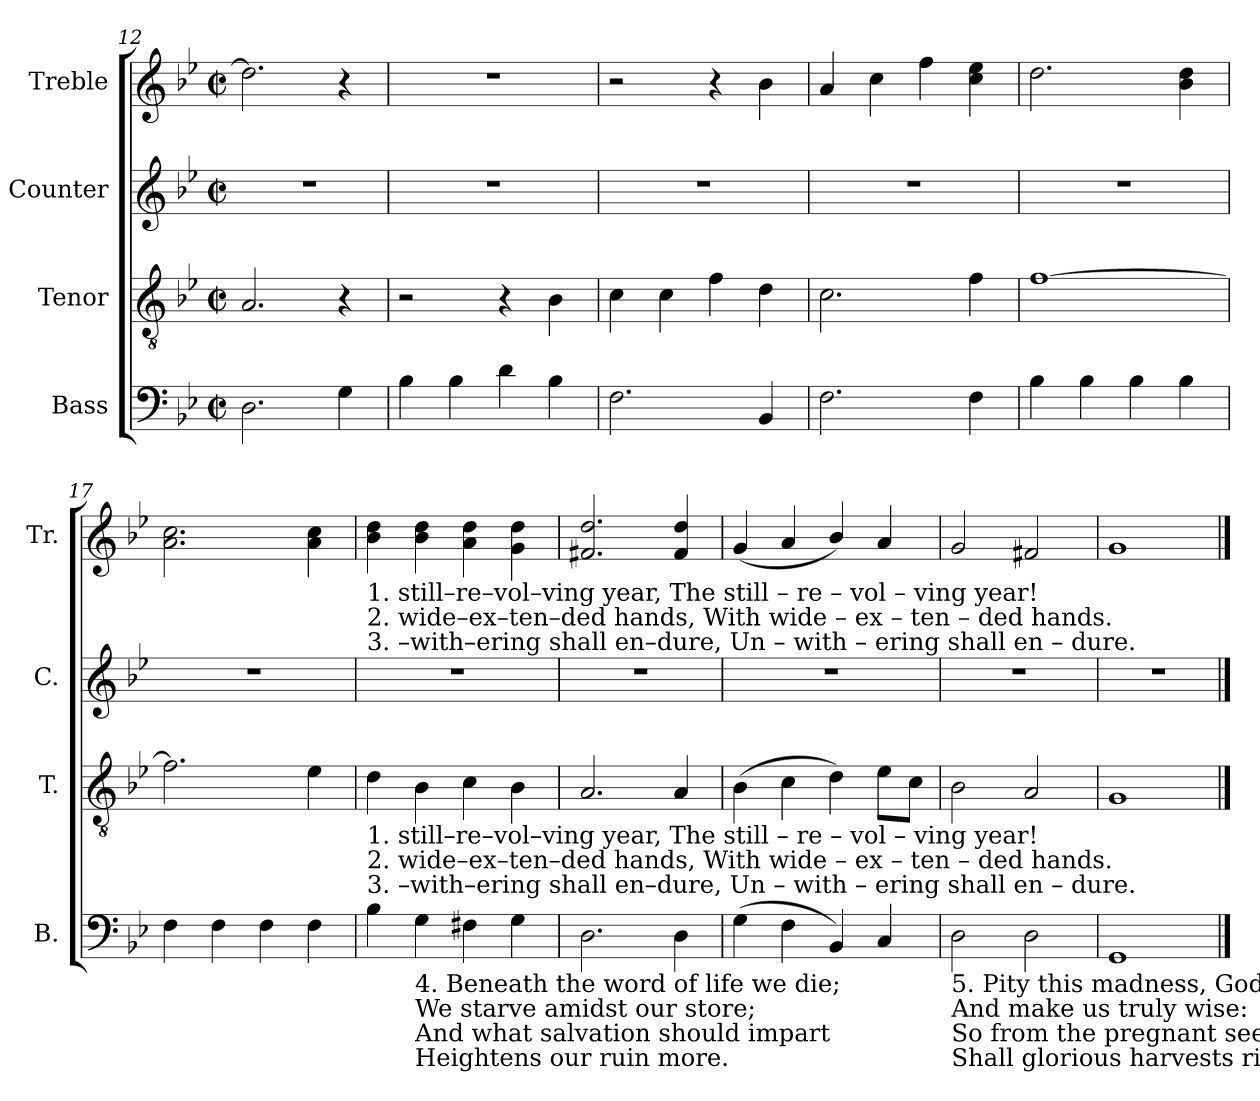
**kern	**kern	**kern	**kern
*part4	*part3	*part2	*part1
*staff4	*staff3	*staff2	*staff1
*I"Bass	*I"Tenor	*I"Counter	*I"Treble
*I'B.	*I'T.	*I'C.	*I'Tr.
*clefF4	*clefGv2	*clefG2	*clefG2
*k[b-e-]	*k[b-e-]	*k[b-e-]	*k[b-e-]
*M2/2	*M2/2	*M2/2	*M2/2
*met(c|)	*met(c|)	*met(c|)	*met(c|)
=12	=12	=12	=12
2.D\	2.A/	1r	2.dd\]
4G\	4r	.	4r
=13	=13	=13	=13
4B-\	2r	1r	1r
4B-\	.	.	.
4d\	4r	.	.
4B-\	4B-\	.	.
=14	=14	=14	=14
2.F\	4c\	1r	2r
.	4c\	.	.
.	4f\	.	4r
4BB-/	4d\	.	4b-\
=15	=15	=15	=15
2.F\	2.c\	1r	4a/
.	.	.	4cc\
.	.	.	4ff\
4F\	4f\	.	4cc\ 4ee-\
=16	=16	=16	=16
4B-\	[1f	1r	2.dd\
4B-\	.	.	.
4B-\	.	.	.
4B-\	.	.	4b-\ 4dd\
=17	=17	=17	=17
4F\	2.f\]	1r	2.a\ 2.cc\
4F\	.	.	.
4F\	.	.	.
4F\	4e-\	.	4a\ 4cc\
!!LO:LB:g=z
=18	=18	=18	=18
!	!	!	!LO:TX:b:t=1. still–re–vol–ving     year,    The    still         –        re   –   vol  – ving      year!
!	!	!	!LO:TX:b:t=2. wide–ex–ten–ded  hands,   With wide       –        ex   –   ten  – ded      hands.
!	!	!	!LO:TX:b:t=3. –with–ering shall en–dure,  Un – with      –       ering   shall    en   –   dure.
!	!LO:TX:b:t=1. still–re–vol–ving     year,    The    still         –        re   –   vol  – ving      year!	!	!
!	!LO:TX:b:t=2. wide–ex–ten–ded  hands,   With wide       –        ex   –   ten  – ded      hands.	!	!
!	!LO:TX:b:t=3. –with–ering shall en–dure,  Un – with      –       ering   shall    en   –   dure.	!	!
4B-\	4d\	1r	4b-\ 4dd\
!LO:TX:b:t=4. Beneath the word of life we die;	!	!	!
!LO:TX:b:t=We starve amidst our store;	!	!	!
!LO:TX:b:t=And what salvation should impart	!	!	!
!LO:TX:b:t=Heightens our ruin more.	!	!	!
4G\	4B-\	.	4b-\ 4dd\
4F#X\	4c\	.	4a\ 4dd\
4G\	4B-\	.	4g\ 4dd\
=19	=19	=19	=19
2.D\	2.A/	1r	2.f#X/ 2.dd/
4D\	4A/	.	4f#/ 4dd/
=20	=20	=20	=20
(4G\	(4B-\	1r	(4g/
4F\	4c\	.	4a/
4BB-/)	4d\)	.	4b-/)
4C/	8e-\L	.	4a/
.	8c\J	.	.
=21	=21	=21	=21
!LO:TX:b:t=5. Pity this madness, God of love,	!	!	!
!LO:TX:b:t=And make us truly wise&colon;	!	!	!
!LO:TX:b:t=So from the pregnant seeds of grace	!	!	!
!LO:TX:b:t=Shall glorious harvests rise.	!	!	!
2D\	2B-\	1r	2g/
2D\	2A/	.	2f#X/
=22	=22	=22	=22
1GG	1G	1r	1g
==	==	==	==
*-	*-	*-	*-
